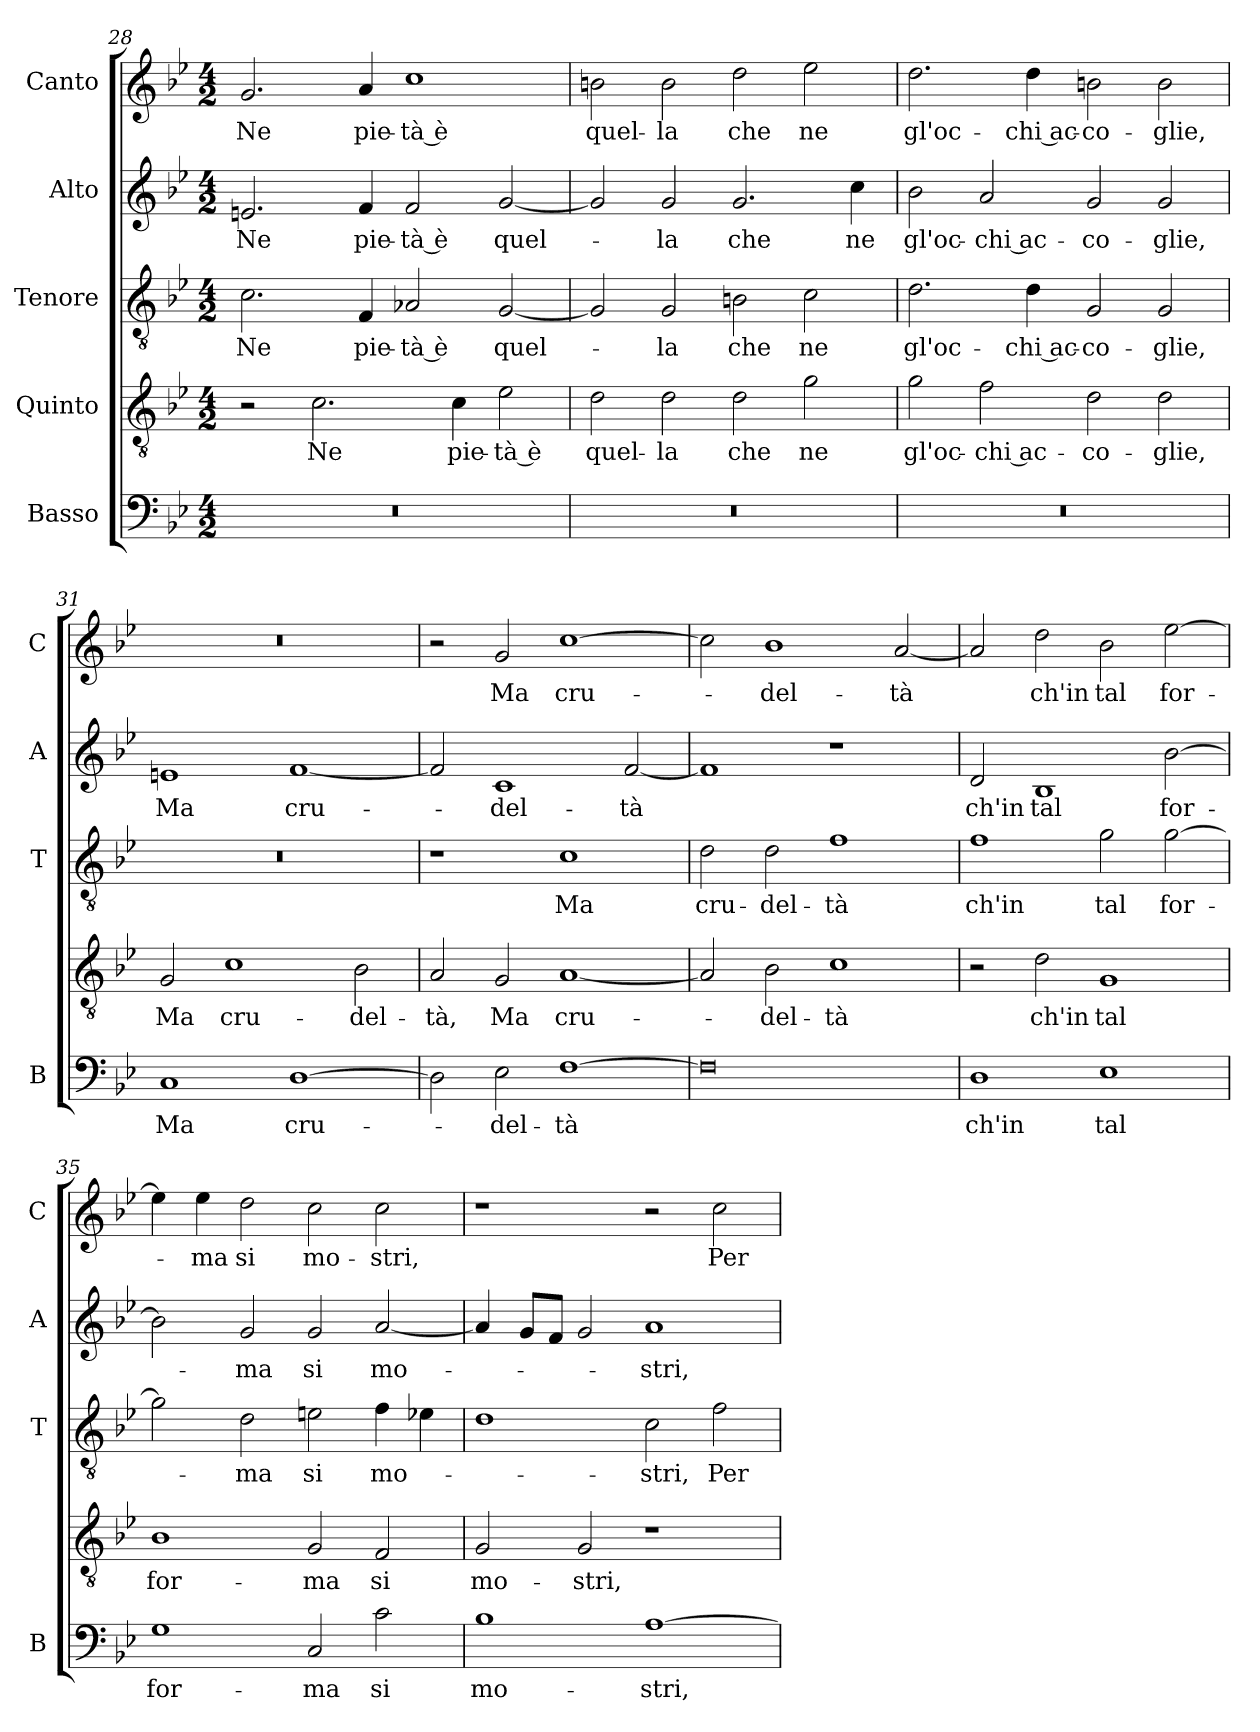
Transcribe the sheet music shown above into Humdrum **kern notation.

**kern	**text	**kern	**text	**kern	**text	**kern	**text	**kern	**text
*part5	*part5	*part4	*part4	*part3	*part3	*part2	*part2	*part1	*part1
*staff5	*staff5	*staff4	*staff4	*staff3	*staff3	*staff2	*staff2	*staff1	*staff1
*I"Basso	*	*I"Quinto	*	*I"Tenore	*	*I"Alto	*	*I"Canto	*
*I'B	*	*	*	*I'T	*	*I'A	*	*I'C	*
!!LO:LB:g=z
*clefF4	*	*clefGv2	*	*clefGv2	*	*clefG2	*	*clefG2	*
*k[b-e-]	*	*k[b-e-]	*	*k[b-e-]	*	*k[b-e-]	*	*k[b-e-]	*
*B-:	*	*B-:	*	*B-:	*	*B-:	*	*B-:	*
*M4/2	*	*M4/2	*	*M4/2	*	*M4/2	*	*M4/2	*
=28	=28	=28	=28	=28	=28	=28	=28	=28	=28
!	!	!	!	!	!LO:LY:b	!	!LO:LY:b	!	!LO:LY:b
0r	.	2r	.	2.c\	Ne	2.en/	Ne	2.g/	Ne
!	!	!	!LO:LY:b	!	!	!	!	!	!
.	.	2.c\	Ne	.	.	.	.	.	.
!	!	!	!	!	!LO:LY:b	!	!LO:LY:b	!	!LO:LY:b
.	.	.	.	4F/	pie-	4f/	pie-	4a/	pie-
!	!	!	!	!	!LO:LY:b	!	!LO:LY:b	!	!LO:LY:b
.	.	.	.	2A-X/	-tà è	2f/	-tà è	1cc	-tà è
!	!	!	!LO:LY:b	!	!	!	!	!	!
.	.	4c\	pie-	.	.	.	.	.	.
!	!	!	!LO:LY:b	!	!LO:LY:b	!	!LO:LY:b	!	!
.	.	2e-\	-tà è	[2G/	quel-	[2g/	quel-	.	.
=29	=29	=29	=29	=29	=29	=29	=29	=29	=29
!	!	!	!LO:LY:b	!	!	!	!	!	!LO:LY:b
0r	.	2d\	quel-	2G/]	.	2g/]	.	2bn\	quel-
!	!	!	!LO:LY:b	!	!LO:LY:b	!	!LO:LY:b	!	!LO:LY:b
.	.	2d\	-la	2G/	-la	2g/	-la	2b\	-la
!	!	!	!LO:LY:b	!	!LO:LY:b	!	!LO:LY:b	!	!LO:LY:b
.	.	2d\	che	2Bn\	che	2.g/	che	2dd\	che
!	!	!	!LO:LY:b	!	!LO:LY:b	!	!	!	!LO:LY:b
.	.	2g\	ne	2c\	ne	.	.	2ee-\	ne
!	!	!	!	!	!	!	!LO:LY:b	!	!
.	.	.	.	.	.	4cc\	ne	.	.
=30	=30	=30	=30	=30	=30	=30	=30	=30	=30
!	!	!	!LO:LY:b	!	!LO:LY:b	!	!LO:LY:b	!	!LO:LY:b
0r	.	2g\	gl'oc-	2.d\	gl'oc-	2b-\	gl'oc-	2.dd\	gl'oc-
!	!	!	!LO:LY:b	!	!	!	!LO:LY:b	!	!
.	.	2f\	-chi ac-	.	.	2a/	-chi ac-	.	.
!	!	!	!	!	!LO:LY:b	!	!	!	!LO:LY:b
.	.	.	.	4d\	-chi ac-	.	.	4dd\	-chi ac-
!	!	!	!LO:LY:b	!	!LO:LY:b	!	!LO:LY:b	!	!LO:LY:b
.	.	2d\	-co-	2G/	-co-	2g/	-co-	2bn\	-co-
!	!	!	!LO:LY:b	!	!LO:LY:b	!	!LO:LY:b	!	!LO:LY:b
.	.	2d\	-glie,	2G/	-glie,	2g/	-glie,	2b\	-glie,
=31	=31	=31	=31	=31	=31	=31	=31	=31	=31
!	!LO:LY:b	!	!LO:LY:b	!	!	!	!LO:LY:b	!	!
1C	Ma	2G/	Ma	0r	.	1en	Ma	0r	.
!	!	!	!LO:LY:b	!	!	!	!	!	!
.	.	1c	cru-	.	.	.	.	.	.
!	!LO:LY:b	!	!	!	!	!	!LO:LY:b	!	!
[1D	cru-	.	.	.	.	[1f	cru-	.	.
!	!	!	!LO:LY:b	!	!	!	!	!	!
.	.	2B-\	-del-	.	.	.	.	.	.
=32	=32	=32	=32	=32	=32	=32	=32	=32	=32
!	!	!	!LO:LY:b	!	!	!	!	!	!
2D\]	.	2A/	-tà,	1r	.	2f/]	.	2r	.
!	!LO:LY:b	!	!LO:LY:b	!	!	!	!LO:LY:b	!	!LO:LY:b
2E-\	-del-	2G/	Ma	.	.	1c	-del-	2g/	Ma
!	!LO:LY:b	!	!LO:LY:b	!	!LO:LY:b	!	!	!	!LO:LY:b
[1F	-tà	[1A	cru-	1c	Ma	.	.	[1cc	cru-
!	!	!	!	!	!	!	!LO:LY:b	!	!
.	.	.	.	.	.	[2f/	-tà	.	.
!!LO:PB:g=z
=33	=33	=33	=33	=33	=33	=33	=33	=33	=33
!	!	!	!	!	!LO:LY:b	!	!	!	!
0F]	.	2A/]	.	2d\	cru-	1f]	.	2cc\]	.
!	!	!	!LO:LY:b	!	!LO:LY:b	!	!	!	!LO:LY:b
.	.	2B-\	-del-	2d\	-del-	.	.	1b-	-del-
!	!	!	!LO:LY:b	!	!LO:LY:b	!	!	!	!
.	.	1c	-tà	1f	-tà	1r	.	.	.
!	!	!	!	!	!	!	!	!	!LO:LY:b
.	.	.	.	.	.	.	.	[2a/	-tà
=34	=34	=34	=34	=34	=34	=34	=34	=34	=34
!	!LO:LY:b	!	!	!	!LO:LY:b	!	!LO:LY:b	!	!
1D	ch'in	2r	.	1f	ch'in	2d/	ch'in	2a/]	.
!	!	!	!LO:LY:b	!	!	!	!LO:LY:b	!	!LO:LY:b
.	.	2d\	ch'in	.	.	1B-	tal	2dd\	ch'in
!	!LO:LY:b	!	!LO:LY:b	!	!LO:LY:b	!	!	!	!LO:LY:b
1E-	tal	1G	tal	2g\	tal	.	.	2b-\	tal
!	!	!	!	!	!LO:LY:b	!	!LO:LY:b	!	!LO:LY:b
.	.	.	.	[2g\	for-	[2b-\	for-	[2ee-\	for-
=35	=35	=35	=35	=35	=35	=35	=35	=35	=35
!	!LO:LY:b	!	!LO:LY:b	!	!	!	!	!	!
1G	for-	1B-	for-	2g\]	.	2b-\]	.	4ee-\]	.
!	!	!	!	!	!	!	!	!	!LO:LY:b
.	.	.	.	.	.	.	.	4ee-\	-ma
!	!	!	!	!	!LO:LY:b	!	!LO:LY:b	!	!LO:LY:b
.	.	.	.	2d\	-ma	2g/	-ma	2dd\	si
!	!LO:LY:b	!	!LO:LY:b	!	!LO:LY:b	!	!LO:LY:b	!	!LO:LY:b
2C/	-ma	2G/	-ma	2en\	si	2g/	si	2cc\	mo-
!	!LO:LY:b	!	!LO:LY:b	!	!LO:LY:b	!	!LO:LY:b	!	!LO:LY:b
2c\	si	2F/	si	4f\	mo-	[2a/	mo-	2cc\	-stri,
.	.	.	.	4e-X\	.	.	.	.	.
=36	=36	=36	=36	=36	=36	=36	=36	=36	=36
!	!LO:LY:b	!	!LO:LY:b	!	!	!	!	!	!
1B-	mo-	2G/	mo-	1d	.	4a/]	.	1r	.
.	.	.	.	.	.	8g/L	.	.	.
.	.	.	.	.	.	8f/J	.	.	.
!	!	!	!LO:LY:b	!	!	!	!	!	!
.	.	2G/	-stri,	.	.	2g/	.	.	.
!	!LO:LY:b	!	!	!	!LO:LY:b	!	!LO:LY:b	!	!
[1A	-stri,	1r	.	2c\	-stri,	1a	-stri,	2r	.
!	!	!	!	!	!LO:LY:b	!	!	!	!LO:LY:b
.	.	.	.	2f\	Per-	.	.	2cc\	Per-
=	=	=	=	=	=	=	=	=	=
*-	*-	*-	*-	*-	*-	*-	*-	*-	*-
